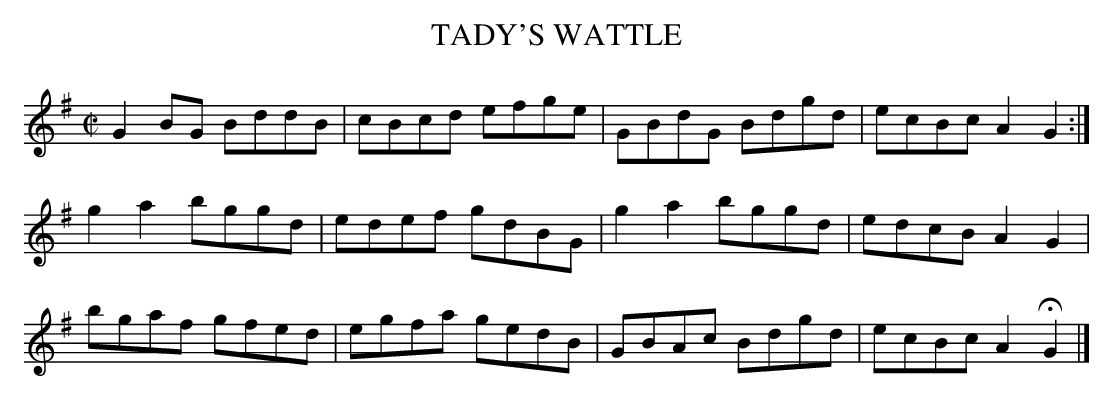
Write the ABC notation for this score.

X:1
T:TADY'S WATTLE
M:C|
L:1/8
K:G
G2BG BddB|cBcd efge|GBdG Bdgd|ecBc A2G2:|
g2a2 bggd|edef gdBG|g2a2 bggd|edcB A2G2|
bgaf gfed|egfa gedB|GBAc Bdgd|ecBc A2HG2|]
